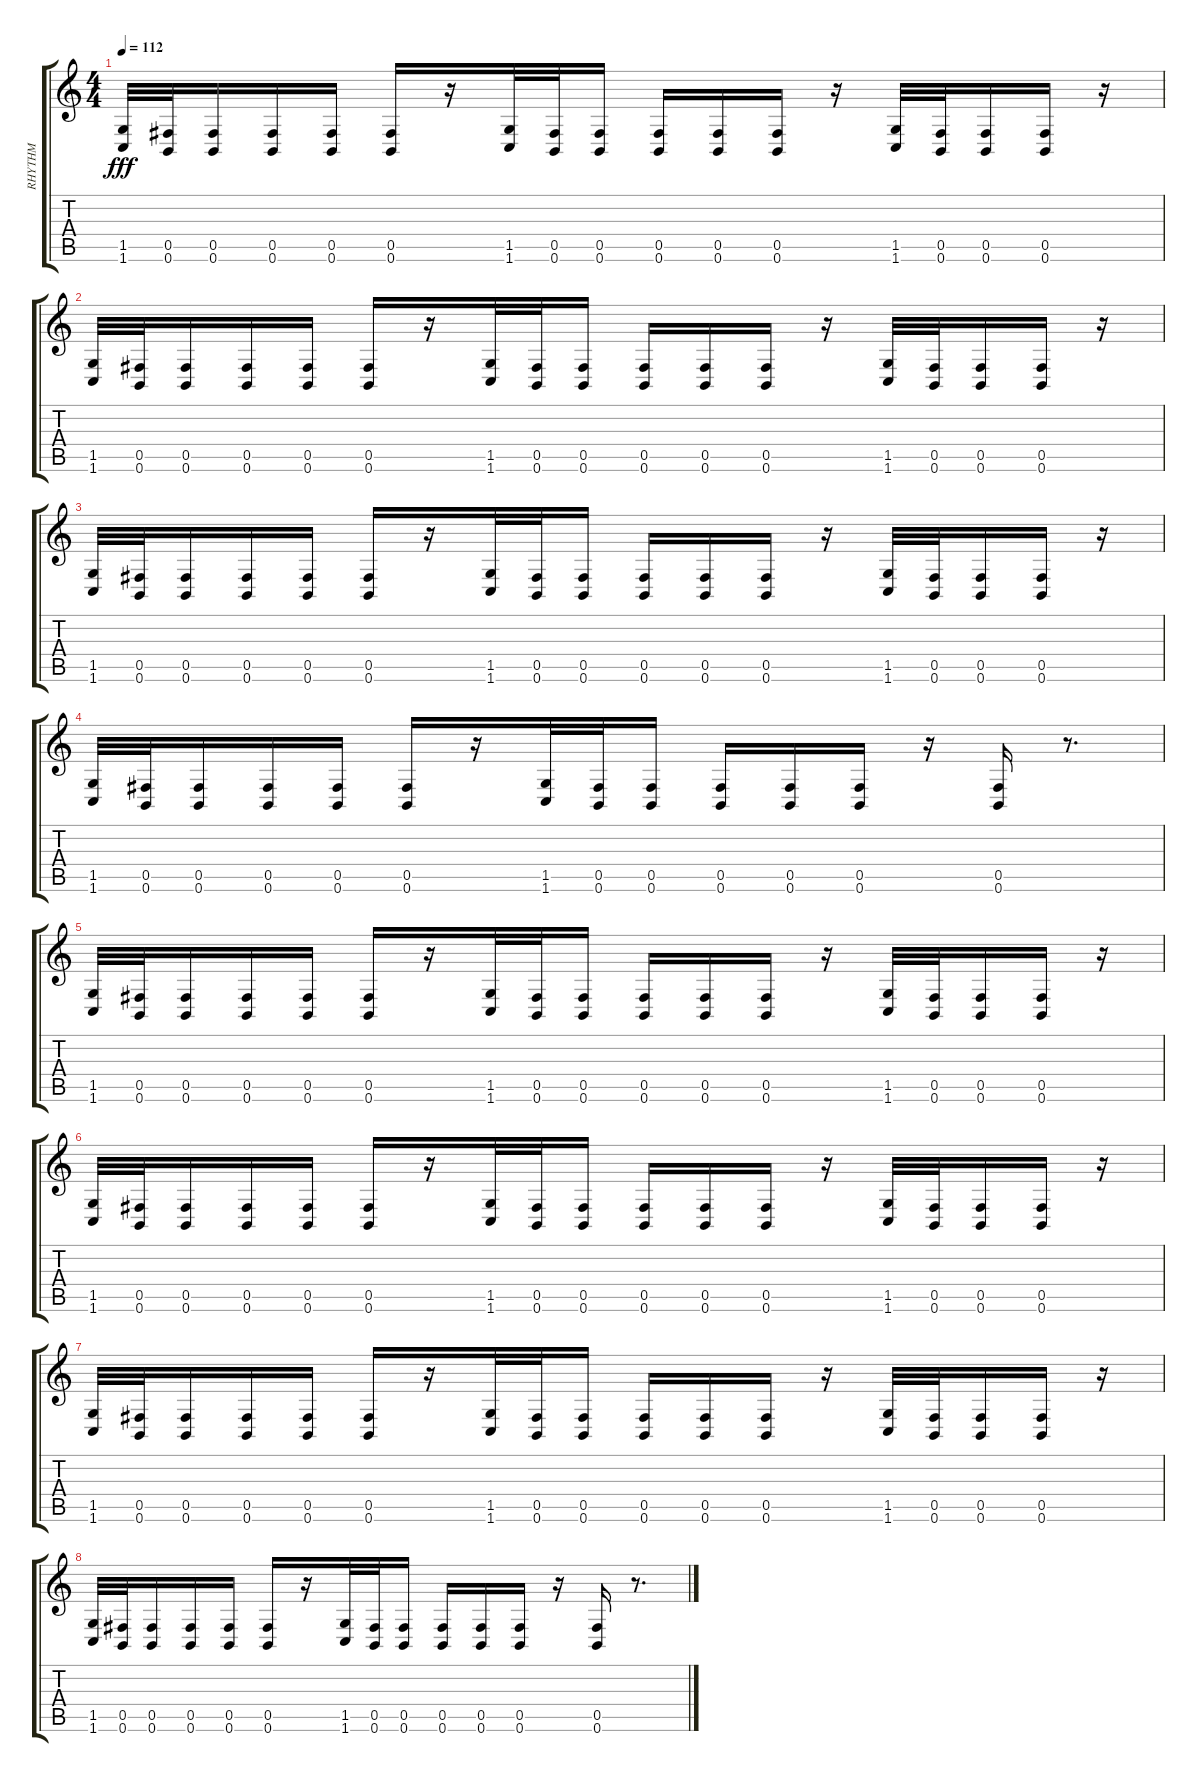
\track ("RHYTHM" "RHYTHM") {instrument overdrivenguitar}
\staff {score tabs}
\tuning (Db4 Ab3 E3 B2 Gb2 B1) {hide}
\ts (4 4)
\tempo 112
\clef g2
\ks c
(1.5 1.6).32{dy fff} (0.5 0.6).32 (0.5 0.6).16 (0.5 0.6).16 (0.5 0.6).16 (0.5 0.6).16 r.16 (1.5 1.6).32 (0.5 0.6).32 (0.5 0.6).16 (0.5 0.6).16 (0.5 0.6).16 (0.5 0.6).16 r.16 (1.5 1.6).32 (0.5 0.6).32 (0.5 0.6).16 (0.5 0.6).16 r.16 |
(1.5 1.6).32 (0.5 0.6).32 (0.5 0.6).16 (0.5 0.6).16 (0.5 0.6).16 (0.5 0.6).16 r.16 (1.5 1.6).32 (0.5 0.6).32 (0.5 0.6).16 (0.5 0.6).16 (0.5 0.6).16 (0.5 0.6).16 r.16 (1.5 1.6).32 (0.5 0.6).32 (0.5 0.6).16 (0.5 0.6).16 r.16 |
(1.5 1.6).32 (0.5 0.6).32 (0.5 0.6).16 (0.5 0.6).16 (0.5 0.6).16 (0.5 0.6).16 r.16 (1.5 1.6).32 (0.5 0.6).32 (0.5 0.6).16 (0.5 0.6).16 (0.5 0.6).16 (0.5 0.6).16 r.16 (1.5 1.6).32 (0.5 0.6).32 (0.5 0.6).16 (0.5 0.6).16 r.16 |
(1.5 1.6).32 (0.5 0.6).32 (0.5 0.6).16 (0.5 0.6).16 (0.5 0.6).16 (0.5 0.6).16 r.16 (1.5 1.6).32 (0.5 0.6).32 (0.5 0.6).16 (0.5 0.6).16 (0.5 0.6).16 (0.5 0.6).16 r.16 (0.5 0.6).16 r.8{d} |
(1.5 1.6).32 (0.5 0.6).32 (0.5 0.6).16 (0.5 0.6).16 (0.5 0.6).16 (0.5 0.6).16 r.16 (1.5 1.6).32 (0.5 0.6).32 (0.5 0.6).16 (0.5 0.6).16 (0.5 0.6).16 (0.5 0.6).16 r.16 (1.5 1.6).32 (0.5 0.6).32 (0.5 0.6).16 (0.5 0.6).16 r.16 |
(1.5 1.6).32 (0.5 0.6).32 (0.5 0.6).16 (0.5 0.6).16 (0.5 0.6).16 (0.5 0.6).16 r.16 (1.5 1.6).32 (0.5 0.6).32 (0.5 0.6).16 (0.5 0.6).16 (0.5 0.6).16 (0.5 0.6).16 r.16 (1.5 1.6).32 (0.5 0.6).32 (0.5 0.6).16 (0.5 0.6).16 r.16 |
(1.5 1.6).32 (0.5 0.6).32 (0.5 0.6).16 (0.5 0.6).16 (0.5 0.6).16 (0.5 0.6).16 r.16 (1.5 1.6).32 (0.5 0.6).32 (0.5 0.6).16 (0.5 0.6).16 (0.5 0.6).16 (0.5 0.6).16 r.16 (1.5 1.6).32 (0.5 0.6).32 (0.5 0.6).16 (0.5 0.6).16 r.16 |
(1.5 1.6).32 (0.5 0.6).32 (0.5 0.6).16 (0.5 0.6).16 (0.5 0.6).16 (0.5 0.6).16 r.16 (1.5 1.6).32 (0.5 0.6).32 (0.5 0.6).16 (0.5 0.6).16 (0.5 0.6).16 (0.5 0.6).16 r.16 (0.5 0.6).16 r.8{d}
